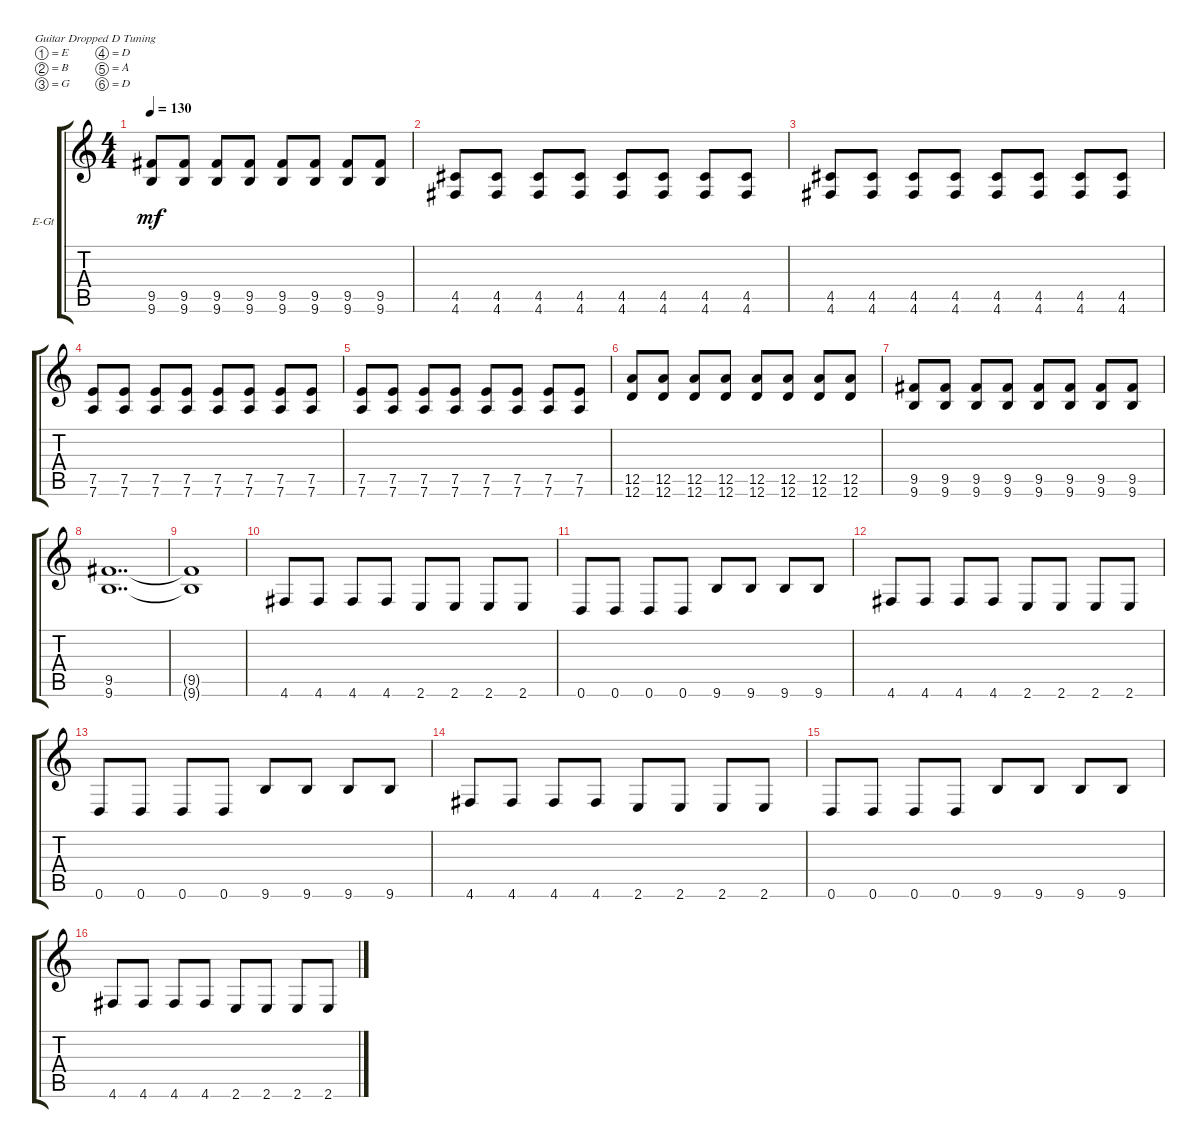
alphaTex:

\defaultSystemsLayout 4
\bracketExtendMode groupsimilarinstruments
\firstSystemTrackNameOrientation horizontal
\otherSystemsTrackNameOrientation horizontal
\track ("Electric Guitar" "E-Gt") {instrument distortionguitar}
\staff {score tabs}
\tuning (E4 B3 G3 D3 A2 D2)
\ts (4 4)
\tempo 130
\clef g2
\ks c
(9.6 9.5).8{dy mf} (9.5 9.6).8 (9.6 9.5).8 (9.5 9.6).8 (9.6 9.5).8 (9.5 9.6).8 (9.6 9.5).8 (9.5 9.6).8 |
(4.6 4.5).8 (4.5 4.6).8 (4.6 4.5).8 (4.5 4.6).8 (4.6 4.5).8 (4.5 4.6).8 (4.6 4.5).8 (4.5 4.6).8 |
(4.6 4.5).8 (4.5 4.6).8 (4.6 4.5).8 (4.5 4.6).8 (4.6 4.5).8 (4.5 4.6).8 (4.6 4.5).8 (4.5 4.6).8 |
(7.6 7.5).8 (7.5 7.6).8 (7.6 7.5).8 (7.5 7.6).8 (7.6 7.5).8 (7.5 7.6).8 (7.5 7.6).8 (7.6 7.5).8 |
(7.6 7.5).8 (7.5 7.6).8 (7.6 7.5).8 (7.5 7.6).8 (7.6 7.5).8 (7.5 7.6).8 (7.5 7.6).8 (7.6 7.5).8 |
(12.6 12.5).8 (12.5 12.6).8 (12.5 12.6).8 (12.6 12.5).8 (12.5 12.6).8 (12.6 12.5).8 (12.5 12.6).8 (12.6 12.5).8 |
(9.6 9.5).8 (9.5 9.6).8 (9.6 9.5).8 (9.5 9.6).8 (9.6 9.5).8 (9.5 9.6).8 (9.6 9.5).8 (9.5 9.6).8 |
(9.6 9.5).1{dd} |
(9.6{t} 9.5{t}).1 |
4.6.8 4.6.8 4.6.8 4.6.8 2.6.8 2.6.8 2.6.8 2.6.8 |
0.6.8 0.6.8 0.6.8 0.6.8 9.6.8 9.6.8 9.6.8 9.6.8 |
4.6.8 4.6.8 4.6.8 4.6.8 2.6.8 2.6.8 2.6.8 2.6.8 |
0.6.8 0.6.8 0.6.8 0.6.8 9.6.8 9.6.8 9.6.8 9.6.8 |
4.6.8 4.6.8 4.6.8 4.6.8 2.6.8 2.6.8 2.6.8 2.6.8 |
0.6.8 0.6.8 0.6.8 0.6.8 9.6.8 9.6.8 9.6.8 9.6.8 |
4.6.8 4.6.8 4.6.8 4.6.8 2.6.8 2.6.8 2.6.8 2.6.8
